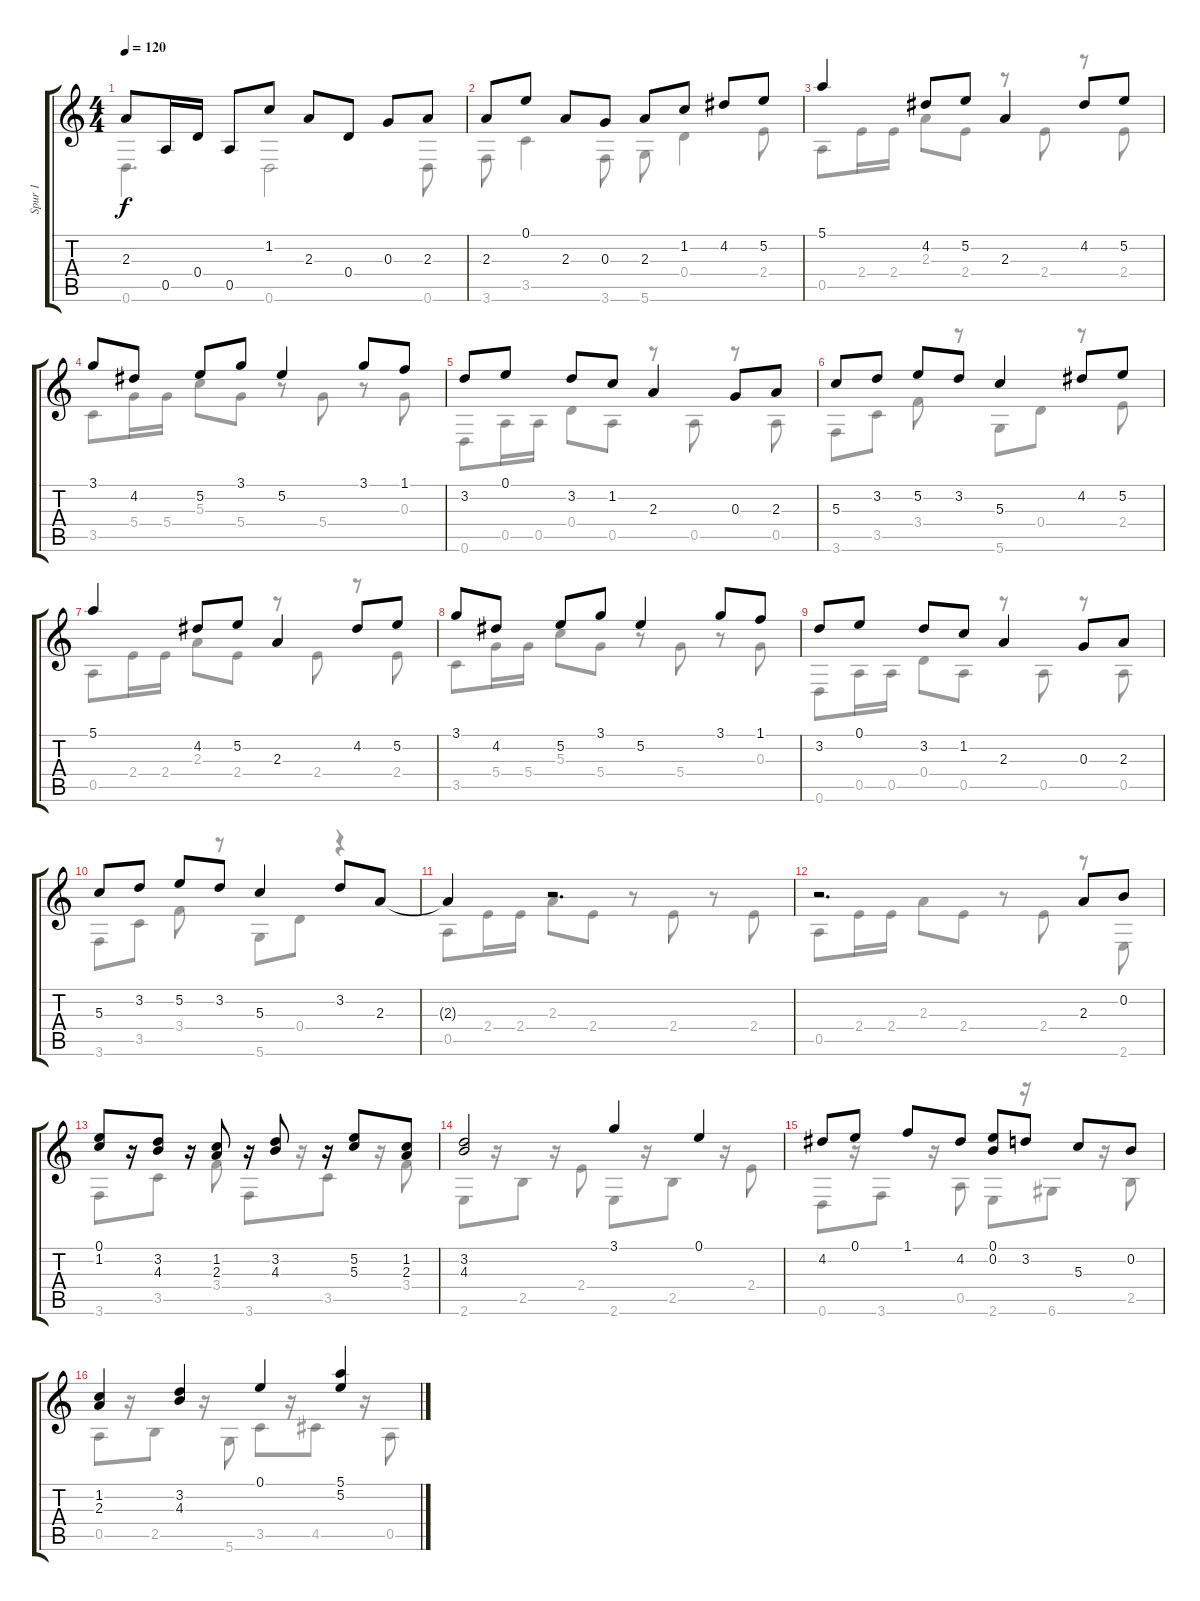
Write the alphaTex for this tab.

\track ("Spur 1" "Spur 1") {instrument acousticguitarnylon}
\staff {score tabs}
\tuning (E4 B3 G3 D3 A2 D2) {hide}
\voice
\ts (4 4)
\tempo 120
\clef g2
\ks c
2.3.8{dy f} 0.5.16 0.4.16 0.5.8 1.2.8 2.3.8 0.4.8 0.3.8 2.3.8 |
2.3.8 0.1.8 2.3.8 0.3.8 2.3.8 1.2.8 4.2.8 5.2.8 |
5.1.4 4.2.8 5.2.8 2.3.4 4.2.8 5.2.8 |
3.1.8 4.2.8 5.2.8 3.1.8 5.2.4 3.1.8 1.1.8 |
3.2.8 0.1.8 3.2.8 1.2.8 2.3.4 0.3.8 2.3.8 |
5.3.8 3.2.8 5.2.8 3.2.8 5.3.4 4.2.8 5.2.8 |
5.1.4 4.2.8 5.2.8 2.3.4 4.2.8 5.2.8 |
3.1.8 4.2.8 5.2.8 3.1.8 5.2.4 3.1.8 1.1.8 |
3.2.8 0.1.8 3.2.8 1.2.8 2.3.4 0.3.8 2.3.8 |
5.3.8 3.2.8 5.2.8 3.2.8 5.3.4 3.2.8 2.3.8 |
2.3{t}.4 r.2{d} |
r.2{d} 2.3.8 0.2.8 |
(0.1 1.2).8 r.16 (3.2 4.3).8 r.16 (1.2 2.3).8 r.16 (3.2 4.3).8 r.16 (5.2 5.3).8 (1.2 2.3).8 |
(3.2 4.3).2 3.1.4 0.1.4 |
4.2.8 0.1.8 1.1.8 4.2.8 (0.1 0.2).8 3.2.8 5.3.8 0.2.8 |
(1.2 2.3).4 (3.2 4.3).4 0.1.4 (5.1 5.2).4
\voice
\clef g2
\ottava regular
\simile none
\ks c
0.6.4{d dy f} 0.6.2 0.6.8 |
3.6.8 3.5.4 3.6.8 5.6.8 0.4.4 2.4.8 |
0.5.8 2.4.16 2.4.16 2.3.8 2.4.8 r.8 2.4.8 r.8 2.4.8 |
3.5.8 5.4.16 5.4.16 5.3.8 5.4.8 r.8 5.4.8 r.8 0.3.8 |
0.6.8 0.5.16 0.5.16 0.4.8 0.5.8 r.8 0.5.8 r.8 0.5.8 |
3.6.8 3.5.8 3.4.8 r.8 5.6.8 0.4.8 r.8 2.4.8 |
0.5.8 2.4.16 2.4.16 2.3.8 2.4.8 r.8 2.4.8 r.8 2.4.8 |
3.5.8 5.4.16 5.4.16 5.3.8 5.4.8 r.8 5.4.8 r.8 0.3.8 |
0.6.8 0.5.16 0.5.16 0.4.8 0.5.8 r.8 0.5.8 r.8 0.5.8 |
3.6.8 3.5.8 3.4.8 r.8 5.6.8 0.4.8 r.4 |
0.5.8 2.4.16 2.4.16 2.3.8 2.4.8 r.8 2.4.8 r.8 2.4.8 |
0.5.8 2.4.16 2.4.16 2.3.8 2.4.8 r.8 2.4.8 r.8 2.6.8 |
3.6.8 r.16 3.5.8 r.16 3.4.8 3.6.8 r.16 3.5.8 r.16 3.4.8 |
2.6.8 r.16 2.5.8 r.16 2.4.8 2.6.8 r.16 2.5.8 r.16 2.4.8 |
0.6.8 r.16 3.6.8 r.16 0.5.8 2.6.8 r.16 6.6.8 r.16 2.5.8 |
0.5.8 r.16 2.5.8 r.16 5.6.8 3.5.8 r.16 4.5.8 r.16 0.5.8
